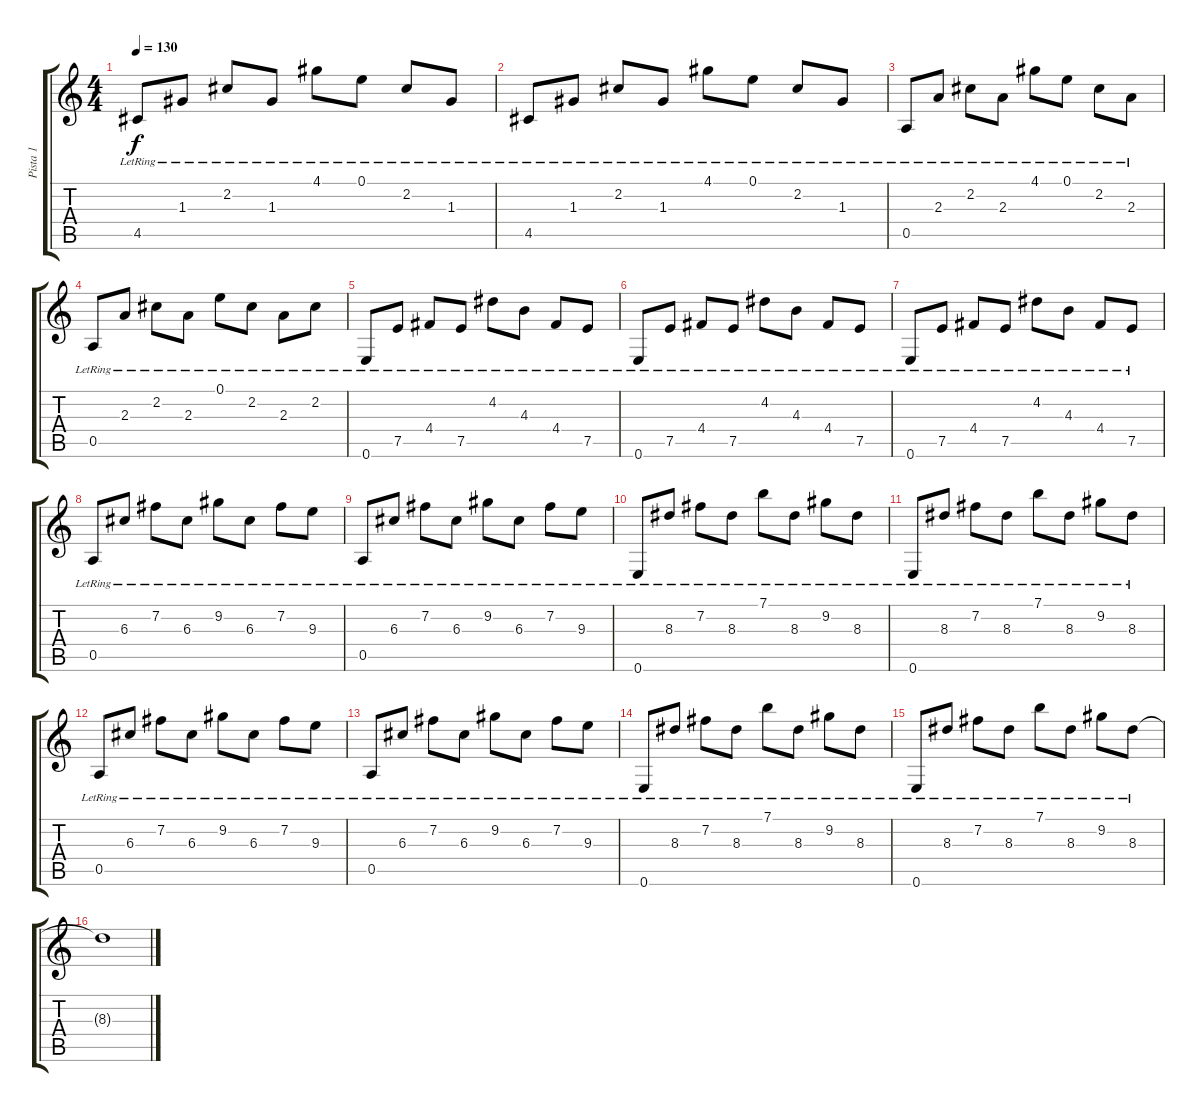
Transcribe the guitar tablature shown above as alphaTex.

\track ("Pista 1" "Pista 1") {instrument acousticguitarsteel}
\staff {score tabs}
\tuning (E4 B3 G3 D3 A2 E2) {hide}
\ts (4 4)
\tempo 130
\clef g2
\ks c
4.5{lr}.8{dy f} 1.3{lr}.8 2.2{lr}.8 1.3{lr}.8 4.1{lr}.8 0.1{lr}.8 2.2{lr}.8 1.3{lr}.8 |
4.5{lr}.8 1.3{lr}.8 2.2{lr}.8 1.3{lr}.8 4.1{lr}.8 0.1{lr}.8 2.2{lr}.8 1.3{lr}.8 |
0.5{lr}.8 2.3{lr}.8 2.2{lr}.8 2.3{lr}.8 4.1{lr}.8 0.1{lr}.8 2.2{lr}.8 2.3{lr}.8 |
0.5{lr}.8 2.3{lr}.8 2.2{lr}.8 2.3{lr}.8 0.1{lr}.8 2.2{lr}.8 2.3{lr}.8 2.2{lr}.8 |
0.6{lr}.8 7.5{lr}.8 4.4{lr}.8 7.5{lr}.8 4.2{lr}.8 4.3{lr}.8 4.4{lr}.8 7.5{lr}.8 |
0.6{lr}.8 7.5{lr}.8 4.4{lr}.8 7.5{lr}.8 4.2{lr}.8 4.3{lr}.8 4.4{lr}.8 7.5{lr}.8 |
0.6{lr}.8 7.5{lr}.8 4.4{lr}.8 7.5{lr}.8 4.2{lr}.8 4.3{lr}.8 4.4{lr}.8 7.5{lr}.8 |
0.5{lr}.8 6.3{lr}.8 7.2{lr}.8 6.3{lr}.8 9.2{lr}.8 6.3{lr}.8 7.2{lr}.8 9.3{lr}.8 |
0.5{lr}.8 6.3{lr}.8 7.2{lr}.8 6.3{lr}.8 9.2{lr}.8 6.3{lr}.8 7.2{lr}.8 9.3{lr}.8 |
0.6{lr}.8 8.3{lr}.8 7.2{lr}.8 8.3{lr}.8 7.1{lr}.8 8.3{lr}.8 9.2{lr}.8 8.3{lr}.8 |
0.6{lr}.8 8.3{lr}.8 7.2{lr}.8 8.3{lr}.8 7.1{lr}.8 8.3{lr}.8 9.2{lr}.8 8.3{lr}.8 |
0.5{lr}.8 6.3{lr}.8 7.2{lr}.8 6.3{lr}.8 9.2{lr}.8 6.3{lr}.8 7.2{lr}.8 9.3{lr}.8 |
0.5{lr}.8 6.3{lr}.8 7.2{lr}.8 6.3{lr}.8 9.2{lr}.8 6.3{lr}.8 7.2{lr}.8 9.3{lr}.8 |
0.6{lr}.8 8.3{lr}.8 7.2{lr}.8 8.3{lr}.8 7.1{lr}.8 8.3{lr}.8 9.2{lr}.8 8.3{lr}.8 |
0.6{lr}.8 8.3{lr}.8 7.2{lr}.8 8.3{lr}.8 7.1{lr}.8 8.3{lr}.8 9.2{lr}.8 8.3{lr}.8 |
8.3{t}.1
